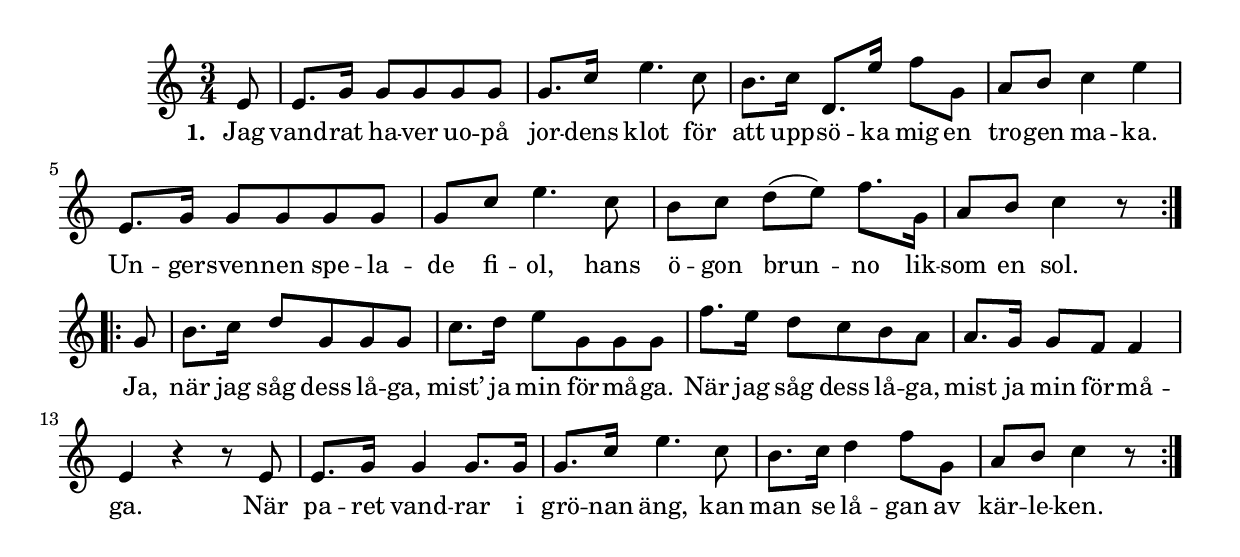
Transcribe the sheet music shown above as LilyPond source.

{
\time 3/4
\key c \major

\repeat volta 2 { 
 \partial 8
 e'8  | 
 e'8. g'16 g'8 g' g' g'  | 
 g'8. c''16 e''4. c''8  | 
 b'8. c''16 d'8. e''16 f''8 g'  | 
 a' b' c''4 e''  | 
 e'8. g'16 g'8 g' g' g'  | 
 g' c'' e''4. c''8  | 
 b' c'' d''-( e''-) f''8. g'16  | 
 a'8 b' c''4 r8 \break
 } %( endrepeat )% 
\repeat volta 2 { 
 g'  | 
 b'8. c''16 d''8 g' g' g'  | 
 c''8. d''16 e''8 g' g' g'  | 
 f''8. e''16 d''8 c'' b' a'  | 
 a'8. g'16 g'8 f' f'4  | 
 e' r r8 e'  | 
 e'8. g'16 g'4 g'8. g'16  | 
 g'8. c''16 e''4. c''8  | 
 b'8. c''16 d''4 f''8 g'  | 
 a' b' c''4 r8
 } %( endrepeat )% 
 }
 \addlyrics {
     \set stanza = #"1. "
     Jag vand -- rat ha -- ver uo -- på jor -- dens klot för att upp -- sö -- ka mig en
     tro -- gen ma -- ka. Un -- ger -- sven -- nen spe -- la -- de fi -- ol, hans
     ö -- gon brun --  -- no lik -- som en sol. Ja, när jag såg dess lå -- ga,
     mist’ ja min för -- må -- ga. När jag såg dess lå -- ga, mist ja min för -- må -- 
     ga. När pa -- ret vand -- rar i grö -- nan äng, kan man se lå -- gan av kär -- le -- ken.
}
